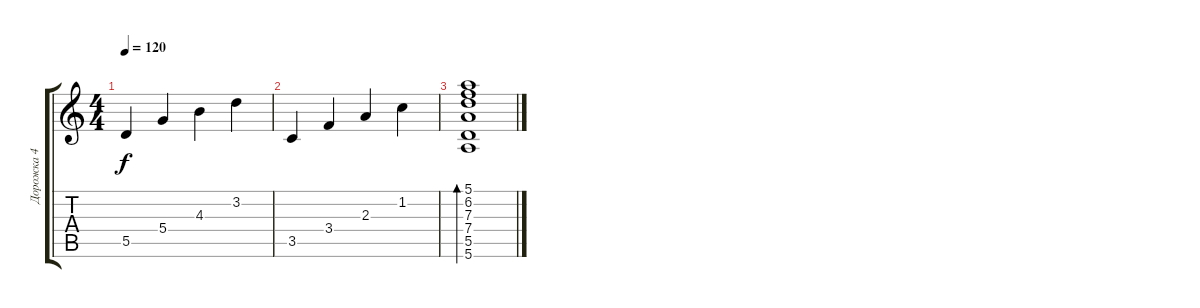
\track ("Дорожка 4" "Дорожка 4") {instrument acousticguitarsteel}
\staff {score tabs}
\tuning (E4 B3 G3 D3 A2 E2) {hide}
\ts (4 4)
\tempo 120
\clef g2
\ks c
5.5.4{dy f} 5.4.4 4.3.4 3.2.4 |
3.5.4 3.4.4 2.3.4 1.2.4 |
(5.1 6.2 7.3 7.4 5.5 5.6).1{bd 480}
